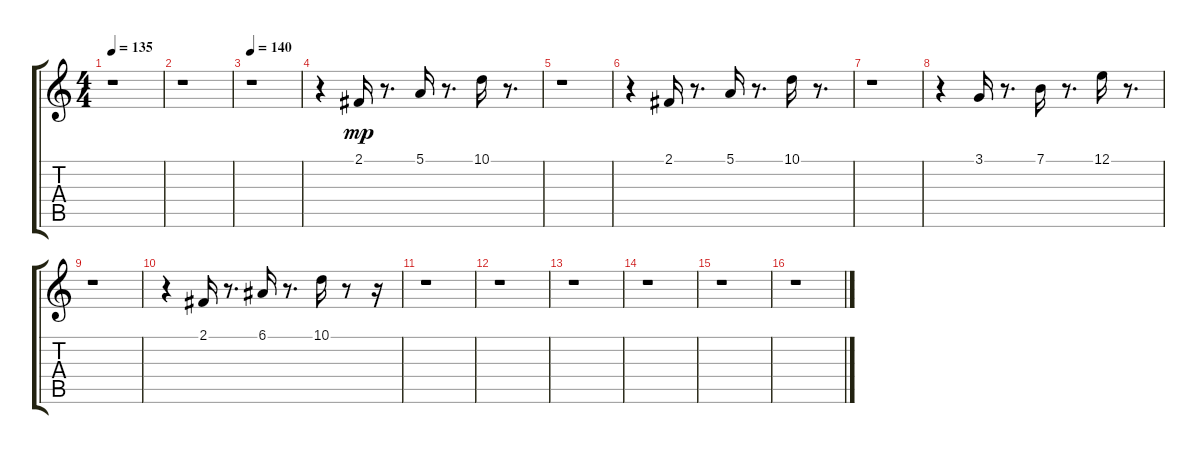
\track "" {instrument timpani}
\staff {score tabs}
\tuning (E4 B3 G3 D3 A2 E2) {hide}
\ts (4 4)
\tempo 135
\clef g2
\ks c
r.1{dy fff} |
r.1 |
\tempo 140
r.1 |
r.4 2.1.16{dy mp} r.8{d} 5.1.16 r.8{d} 10.1.16 r.8{d} |
r.1 |
r.4 2.1.16 r.8{d} 5.1.16 r.8{d} 10.1.16 r.8{d} |
r.1 |
r.4 3.1.16 r.8{d} 7.1.16 r.8{d} 12.1.16 r.8{d} |
r.1 |
r.4 2.1.16 r.8{d} 6.1.16 r.8{d} 10.1.16 r.8 r.16 |
r.1 |
r.1 |
r.1 |
r.1 |
r.1 |
r.1
